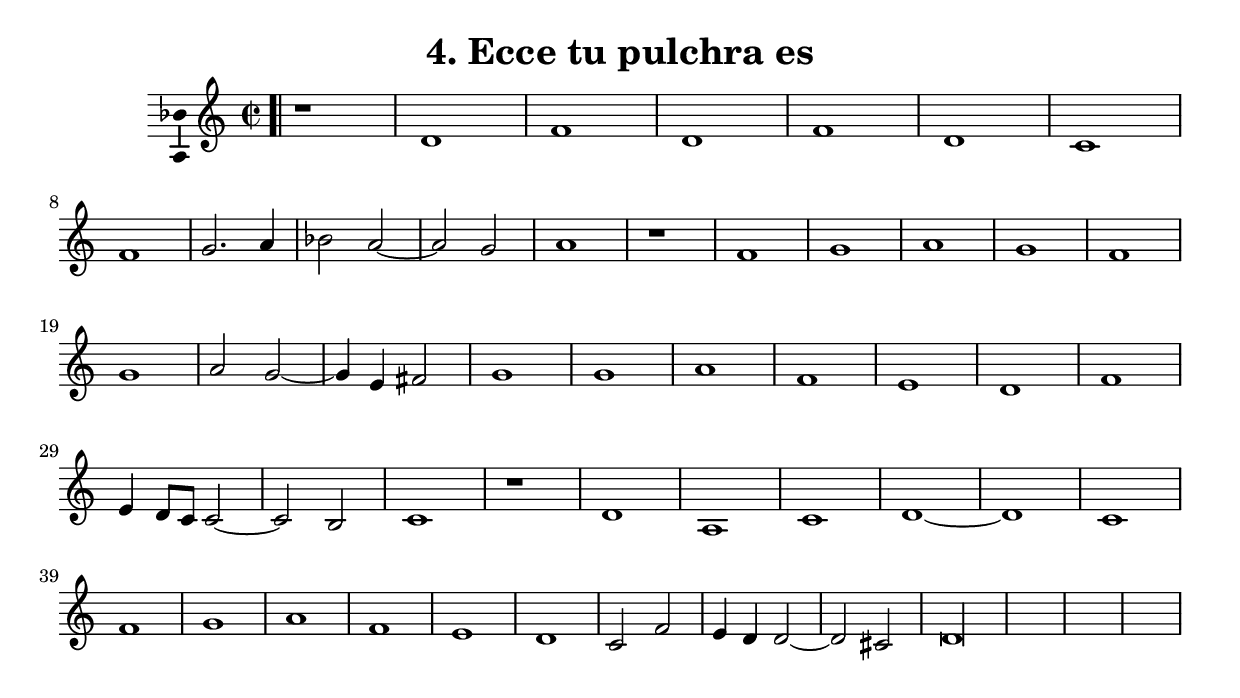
\version "2.18.2"
\include "english.ly"
\header {
  title = "4. Ecce tu pulchra es"
}

global = {
  \bar ".|"
  \key c \major
  \time 2/2
}

sopranoVoice = \relative c' {
  \global
r1 d f d f d c \break
f | g2. a4 | bf2 a2~ | a2 g2 | a1 | r f g a g f \break
g | a2 g2~ | g4 e fs2 | g1 g a f e d f \break
e4 d8 c c2~ | c b | c1 r d a c d~ | d c \break
f g a f e d | c2 f | e4 d d2~ | d cs2 | d\longa
}


\score {
  \new Staff \with {
    midiInstrument = "electric piano 1"
    \consists "Ambitus_engraver"
  } { \sopranoVoice }
  \layout { }
  \midi {
    \tempo 2=100
  }
}
